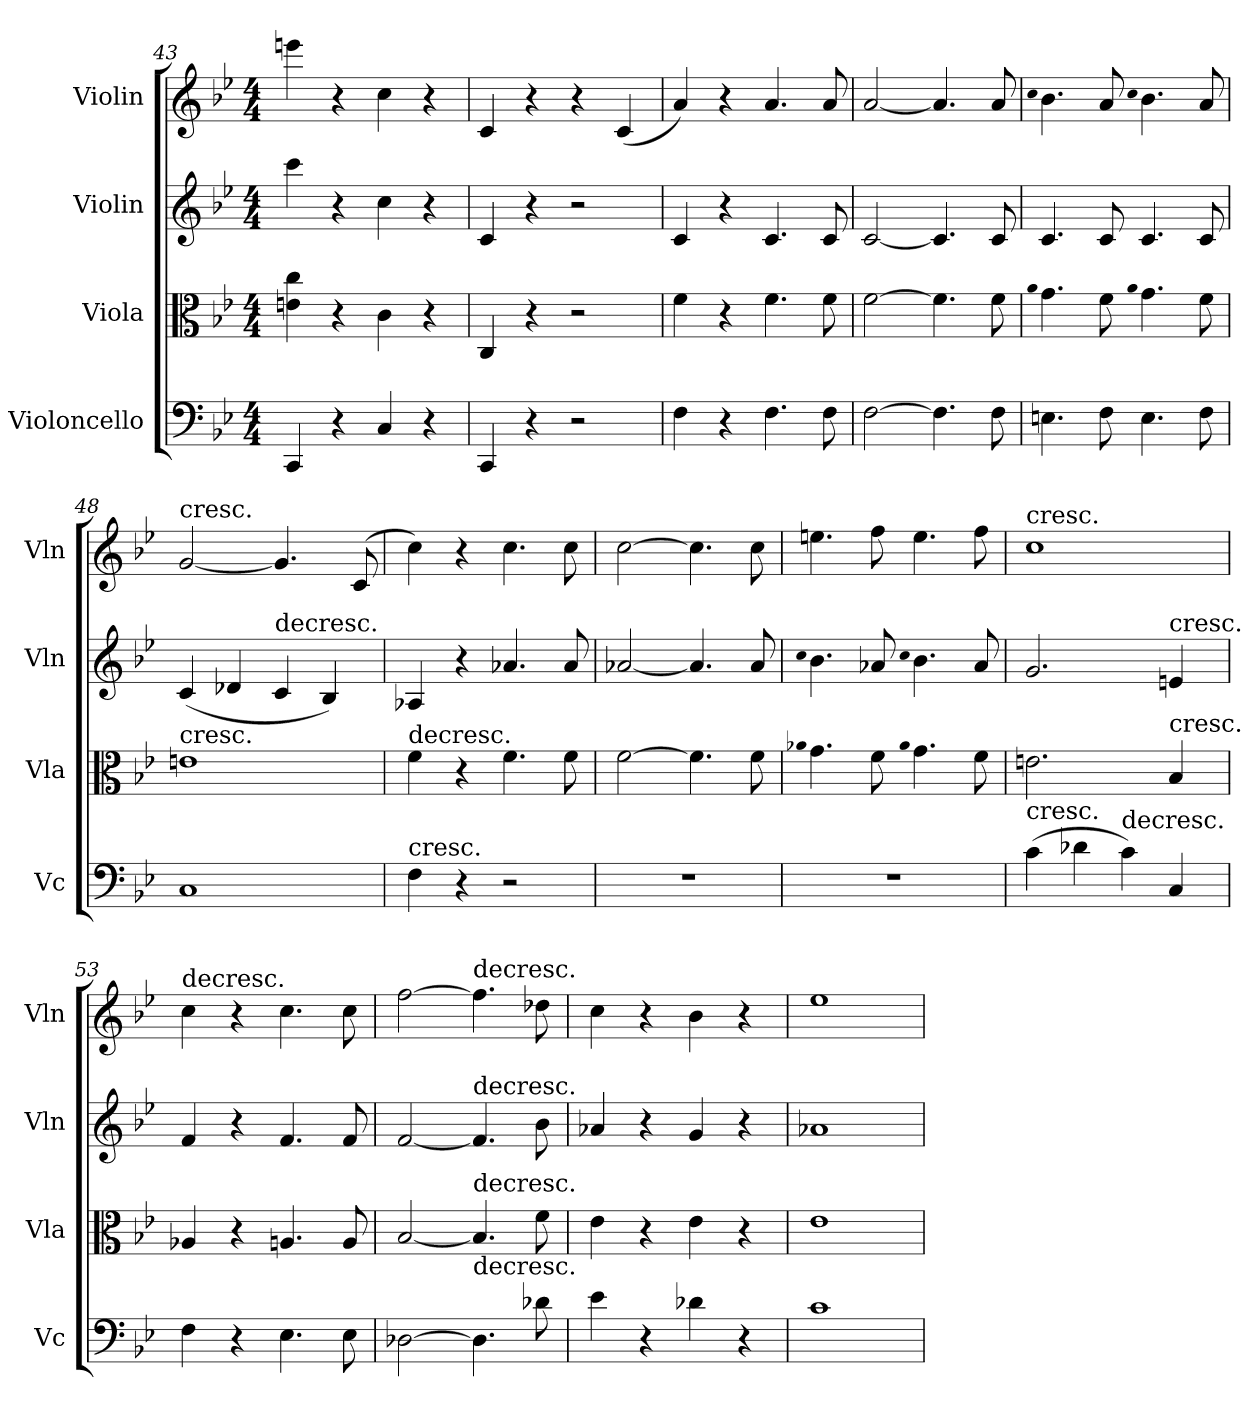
**kern	**kern	**kern	**kern
*part4	*part3	*part2	*part1
*staff4	*staff3	*staff2	*staff1
*I"Violoncello	*I"Viola	*I"Violin	*I"Violin
*I'Vc	*I'Vla	*I'Vln	*I'Vln
*clefF4	*clefC3	*clefG2	*clefG2
*k[b-e-]	*k[b-e-]	*k[b-e-]	*k[b-e-]
*M4/4	*M4/4	*M4/4	*M4/4
=43	=43	=43	=43
4CC/	4en\ 4cc\	4ccc\	4eeen\
4r	4r	4r	4r
4C/	4c\	4cc\	4cc\
4r	4r	4r	4r
=44	=44	=44	=44
4CC/	4C/	4c/	4c/
4r	4r	4r	4r
2r	2r	2r	4r
.	.	.	(4c/
=45	=45	=45	=45
4F\	4f\	4c/	4a/)
4r	4r	4r	4r
4.F\	4.f\	4.c/	4.a/
8F\	8f\	8c/	8a/
=46	=46	=46	=46
[2F\	[2f\	[2c/	[2a/
4.F\]	4.f\]	4.c/]	4.a/]
8F\	8f\	8c/	8a/
=47	=47	=47	=47
.	qa	.	qcc
4.En\	4.g\	4.c/	4.b-\
8F\	8f\	8c/	8a/
.	qa	.	qcc
4.E\	4.g\	4.c/	4.b-\
8F\	8f\	8c/	8a/
=48	=48	=48	=48
!	!	!	!LO:TX:t=cresc.
!	!LO:TX:t=cresc.	!	!
1C	1en	(4c/	[2g/
.	.	4d-X/	.
!	!	!LO:TX:t=decresc.	!
.	.	4c/	4.g/]
.	.	4B-/)	.
.	.	.	(8c/
=49	=49	=49	=49
!	!LO:TX:t=decresc.	!	!
!LO:TX:t=cresc.	!	!	!
4F\	4f\	4A-X/	4cc\)
4r	4r	4r	4r
2r	4.f\	4.a-X/	4.cc\
.	8f\	8a-/	8cc\
=50	=50	=50	=50
1r	[2f\	[2a-X/	[2cc\
.	4.f\]	4.a-/]	4.cc\]
.	8f\	8a-/	8cc\
=51	=51	=51	=51
.	qa-X	qcc	.
1r	4.g\	4.b-\	4.een\
.	8f\	8a-X/	8ff\
.	qa-	qcc	.
.	4.g\	4.b-\	4.ee\
.	8f\	8a-/	8ff\
=52	=52	=52	=52
!	!	!	!LO:TX:t=cresc.
!LO:TX:t=cresc.	!	!	!
(4c\	2.en\	2.g/	1cc
4d-X\	.	.	.
!LO:TX:t=decresc.	!	!	!
4c\)	.	.	.
!	!	!LO:TX:t=cresc.	!
!	!LO:TX:t=cresc.	!	!
4C/	4B-/	4en/	.
=53	=53	=53	=53
!	!	!	!LO:TX:t=decresc.
4F\	4A-X/	4f/	4cc\
4r	4r	4r	4r
4.E-\	4.An/	4.f/	4.cc\
8E-\	8A/	8f/	8cc\
=54	=54	=54	=54
[2D-X\	[2B-/	[2f/	[2ff\
!	!	!	!LO:TX:t=decresc.
!	!	!LO:TX:t=decresc.	!
!	!LO:TX:t=decresc.	!	!
!LO:TX:t=decresc.	!	!	!
4.D-\]	4.B-/]	4.f/]	4.ff\]
8d-X\	8f\	8b-\	8dd-X\
=55	=55	=55	=55
4e-\	4e-\	4a-X/	4cc\
4r	4r	4r	4r
4d-X\	4e-\	4g/	4b-\
4r	4r	4r	4r
=56	=56	=56	=56
1c	1e-	1a-X	1ee-
=	=	=	=
*-	*-	*-	*-
